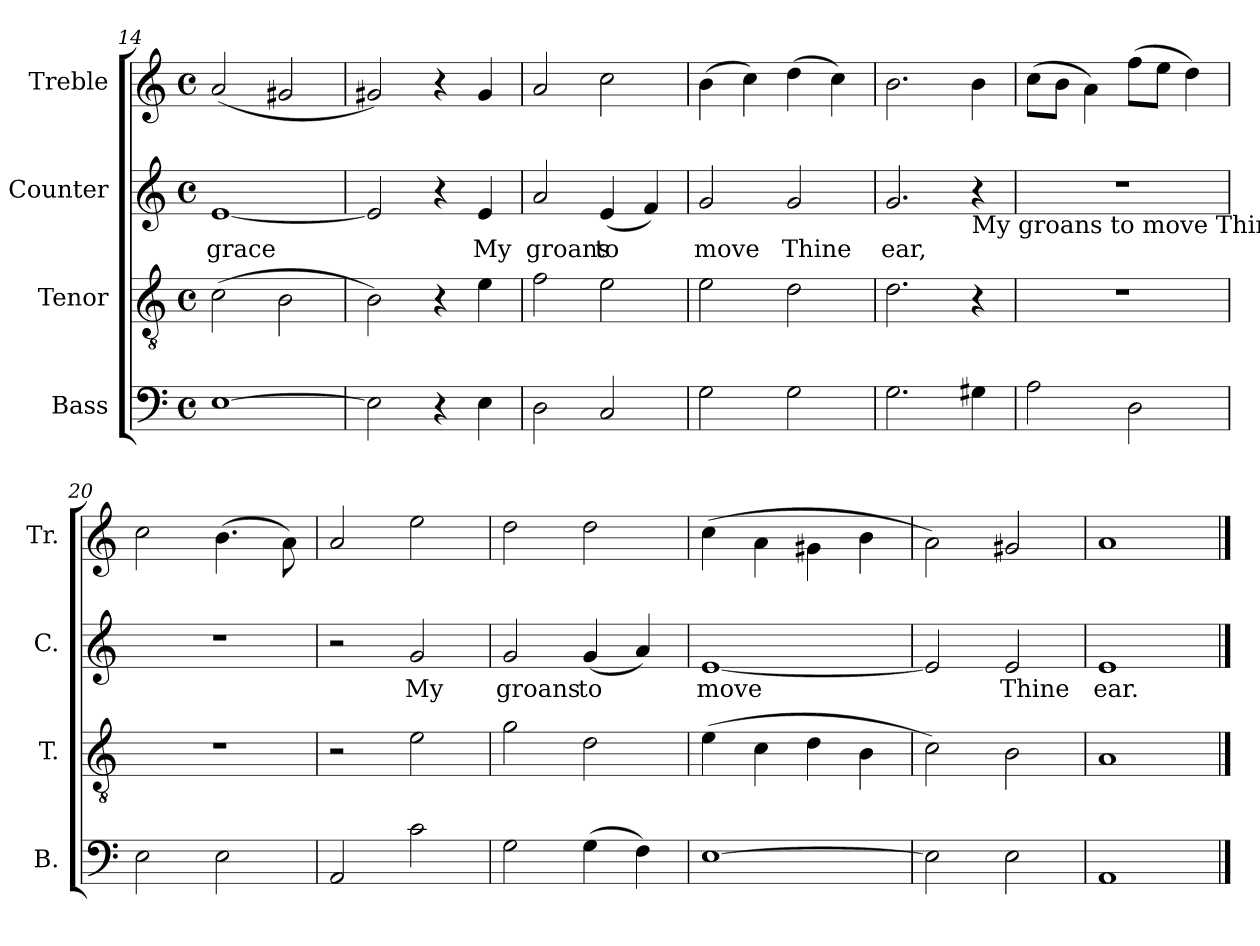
**kern	**kern	**kern	**text	**kern
*part4	*part3	*part2	*part2	*part1
*staff4	*staff3	*staff2	*staff2	*staff1
*I"Bass	*I"Tenor	*I"Counter	*	*I"Treble
*I'B.	*I'T.	*I'C.	*	*I'Tr.
*clefF4	*clefGv2	*clefG2	*	*clefG2
*k[]	*k[]	*k[]	*	*k[]
*C:	*C:	*C:	*	*C:
*M4/4	*M4/4	*M4/4	*	*M4/4
*met(c)	*met(c)	*met(c)	*	*met(c)
=14	=14	=14	=14	=14
[1E	(2c\	[1e	grace	(2a/
.	2B\	.	.	2g#X/
=15	=15	=15	=15	=15
2E\]	2B\)	2e/]	.	2g#X/)
4r	4r	4r	.	4r
4E\	4e\	4e/	My	4g#/
=16	=16	=16	=16	=16
2D\	2f\	2a/	groans	2a/
2C/	2e\	(4e/	to	2cc\
.	.	4f/)	.	.
=17	=17	=17	=17	=17
2G\	2e\	2g/	move	(4b\
.	.	.	.	4cc\)
2G\	2d\	2g/	Thine	(4dd\
.	.	.	.	4cc\)
!!LO:LB:g=z
=18	=18	=18	=18	=18
2.G\	2.d\	2.g/	ear,	2.b\
!	!	!LO:TX:b:t=My     groans      to            move    Thine    ear,	!	!
4G#X\	4r	4r	.	4b\
=19	=19	=19	=19	=19
2A\	1r	1r	.	(8cc\L
.	.	.	.	8b\J
.	.	.	.	4a\)
2D\	.	.	.	(8ff\L
.	.	.	.	8ee\J
.	.	.	.	4dd\)
=20	=20	=20	=20	=20
2E\	1r	1r	.	2cc\
2E\	.	.	.	(4.b\
.	.	.	.	8a\)
=21	=21	=21	=21	=21
2AA/	2r	2r	.	2a/
2c\	2e\	2g/	My	2ee\
=22	=22	=22	=22	=22
2G\	2g\	2g/	groans	2dd\
(4G\	2d\	(4g/	to	2dd\
4F\)	.	4a/)	.	.
=23	=23	=23	=23	=23
[1E	(4e\	[1e	move	(4cc\
.	4c\	.	.	4a\
.	4d\	.	.	4g#X\
.	4B\	.	.	4b\
=24	=24	=24	=24	=24
2E\]	2c\)	2e/]	.	2a\)
2E\	2B\	2e/	Thine	2g#X/
=25	=25	=25	=25	=25
1AA	1A	1e	ear.	1a
==	==	==	==	==
*-	*-	*-	*-	*-
